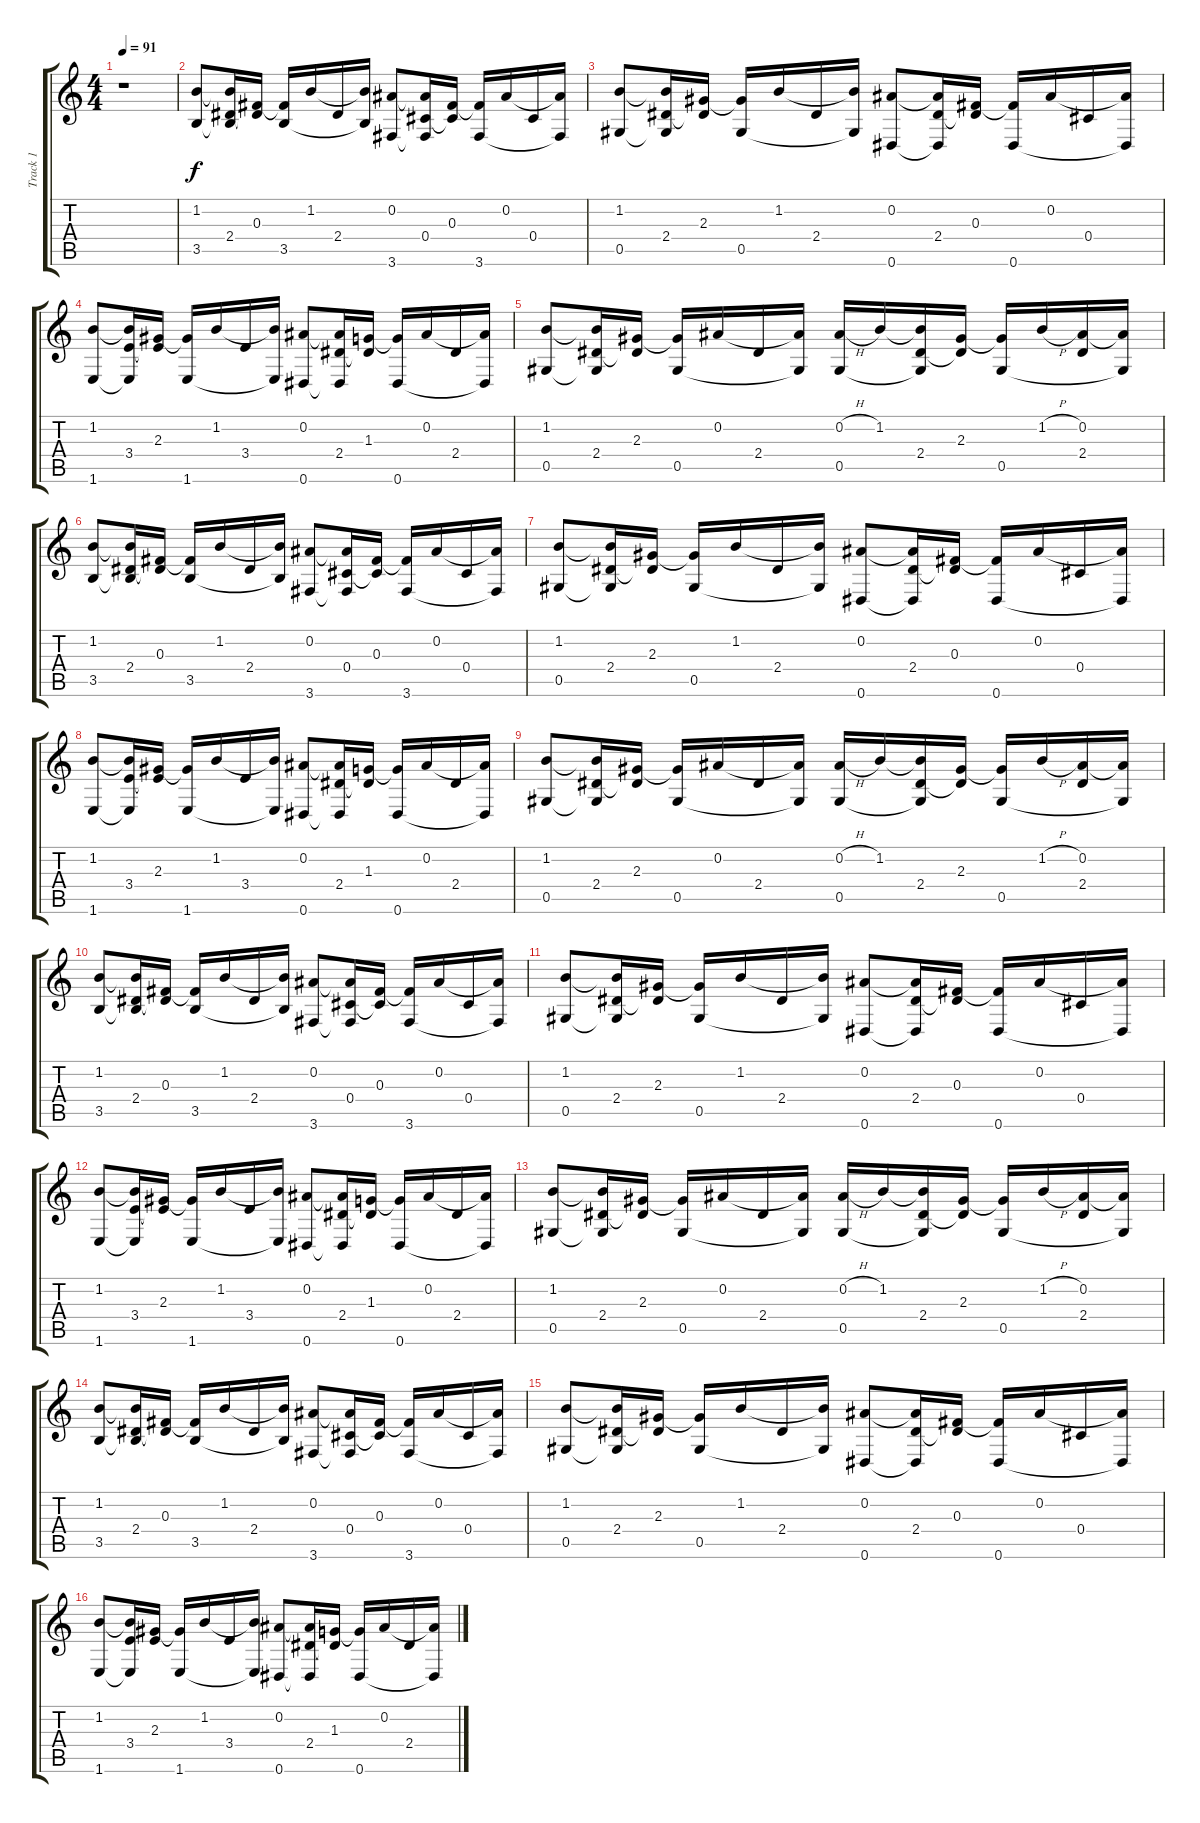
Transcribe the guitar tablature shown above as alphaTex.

\track ("Track 1" "Track 1") {instrument acousticguitarsteel}
\staff {score tabs}
\tuning (Eb4 Bb3 Gb3 Db3 Ab2 Eb2) {hide}
\ts (4 4)
\tempo 91
\clef g2
\ks c
r.1{dy f instrument acousticguitarsteel} |
(1.2 3.5).8 (1.2{t} 2.4 3.5{t}).16 (0.3 2.4{t}).16 (0.3{t} 3.5).16 1.2.16 2.4.16 (1.2{t} 3.5{t}).16 (0.2 3.6).8 (0.2{t} 0.4 3.6{t}).16 (0.3 0.4{t}).16 (0.3{t} 3.6).16 0.2.16 0.4.16 (0.2{t} 3.6{t}).16 |
(1.2 0.5).8 (1.2{t} 2.4 0.5{t}).16 (2.3 2.4{t}).16 (2.3{t} 0.5).16 1.2.16 2.4.16 (1.2{t} 0.5{t}).16 (0.2 0.6).8 (0.2{t} 2.4 0.6{t}).16 (0.3 2.4{t}).16 (0.3{t} 0.6).16 0.2.16 0.4.16 (0.2{t} 0.6{t}).16 |
(1.2 1.6).8 (1.2{t} 3.4 1.6{t}).16 (2.3 3.4{t}).16 (2.3{t} 1.6).16 1.2.16 3.4.16 (1.2{t} 1.6{t}).16 (0.2 0.6).8 (0.2{t} 2.4 0.6{t}).16 (1.3 2.4{t}).16 (1.3{t} 0.6).16 0.2.16 2.4.16 (0.2{t} 0.6{t}).16 |
(1.2 0.5).8 (1.2{t} 2.4 0.5{t}).16 (2.3 2.4{t}).16 (2.3{t} 0.5).16 0.2.16 2.4.16 (0.2{t} 0.5{t}).16 (0.2{h} 0.5).16 1.2.16 (1.2{t} 2.4 0.5{t}).16 (2.3 2.4{t}).16 (2.3{t} 0.5).16 1.2{h}.16 (0.2 2.4).16 (0.2{t} 0.5{t}).16 |
(1.2 3.5).8 (1.2{t} 2.4 3.5{t}).16 (0.3 2.4{t}).16 (0.3{t} 3.5).16 1.2.16 2.4.16 (1.2{t} 3.5{t}).16 (0.2 3.6).8 (0.2{t} 0.4 3.6{t}).16 (0.3 0.4{t}).16 (0.3{t} 3.6).16 0.2.16 0.4.16 (0.2{t} 3.6{t}).16 |
(1.2 0.5).8 (1.2{t} 2.4 0.5{t}).16 (2.3 2.4{t}).16 (2.3{t} 0.5).16 1.2.16 2.4.16 (1.2{t} 0.5{t}).16 (0.2 0.6).8 (0.2{t} 2.4 0.6{t}).16 (0.3 2.4{t}).16 (0.3{t} 0.6).16 0.2.16 0.4.16 (0.2{t} 0.6{t}).16 |
(1.2 1.6).8 (1.2{t} 3.4 1.6{t}).16 (2.3 3.4{t}).16 (2.3{t} 1.6).16 1.2.16 3.4.16 (1.2{t} 1.6{t}).16 (0.2 0.6).8 (0.2{t} 2.4 0.6{t}).16 (1.3 2.4{t}).16 (1.3{t} 0.6).16 0.2.16 2.4.16 (0.2{t} 0.6{t}).16 |
(1.2 0.5).8 (1.2{t} 2.4 0.5{t}).16 (2.3 2.4{t}).16 (2.3{t} 0.5).16 0.2.16 2.4.16 (0.2{t} 0.5{t}).16 (0.2{h} 0.5).16 1.2.16 (1.2{t} 2.4 0.5{t}).16 (2.3 2.4{t}).16 (2.3{t} 0.5).16 1.2{h}.16 (0.2 2.4).16 (0.2{t} 0.5{t}).16 |
(1.2 3.5).8 (1.2{t} 2.4 3.5{t}).16 (0.3 2.4{t}).16 (0.3{t} 3.5).16 1.2.16 2.4.16 (1.2{t} 3.5{t}).16 (0.2 3.6).8 (0.2{t} 0.4 3.6{t}).16 (0.3 0.4{t}).16 (0.3{t} 3.6).16 0.2.16 0.4.16 (0.2{t} 3.6{t}).16 |
(1.2 0.5).8 (1.2{t} 2.4 0.5{t}).16 (2.3 2.4{t}).16 (2.3{t} 0.5).16 1.2.16 2.4.16 (1.2{t} 0.5{t}).16 (0.2 0.6).8 (0.2{t} 2.4 0.6{t}).16 (0.3 2.4{t}).16 (0.3{t} 0.6).16 0.2.16 0.4.16 (0.2{t} 0.6{t}).16 |
(1.2 1.6).8 (1.2{t} 3.4 1.6{t}).16 (2.3 3.4{t}).16 (2.3{t} 1.6).16 1.2.16 3.4.16 (1.2{t} 1.6{t}).16 (0.2 0.6).8 (0.2{t} 2.4 0.6{t}).16 (1.3 2.4{t}).16 (1.3{t} 0.6).16 0.2.16 2.4.16 (0.2{t} 0.6{t}).16 |
(1.2 0.5).8 (1.2{t} 2.4 0.5{t}).16 (2.3 2.4{t}).16 (2.3{t} 0.5).16 0.2.16 2.4.16 (0.2{t} 0.5{t}).16 (0.2{h} 0.5).16 1.2.16 (1.2{t} 2.4 0.5{t}).16 (2.3 2.4{t}).16 (2.3{t} 0.5).16 1.2{h}.16 (0.2 2.4).16 (0.2{t} 0.5{t}).16 |
(1.2 3.5).8 (1.2{t} 2.4 3.5{t}).16 (0.3 2.4{t}).16 (0.3{t} 3.5).16 1.2.16 2.4.16 (1.2{t} 3.5{t}).16 (0.2 3.6).8 (0.2{t} 0.4 3.6{t}).16 (0.3 0.4{t}).16 (0.3{t} 3.6).16 0.2.16 0.4.16 (0.2{t} 3.6{t}).16 |
(1.2 0.5).8 (1.2{t} 2.4 0.5{t}).16 (2.3 2.4{t}).16 (2.3{t} 0.5).16 1.2.16 2.4.16 (1.2{t} 0.5{t}).16 (0.2 0.6).8 (0.2{t} 2.4 0.6{t}).16 (0.3 2.4{t}).16 (0.3{t} 0.6).16 0.2.16 0.4.16 (0.2{t} 0.6{t}).16 |
(1.2 1.6).8 (1.2{t} 3.4 1.6{t}).16 (2.3 3.4{t}).16 (2.3{t} 1.6).16 1.2.16 3.4.16 (1.2{t} 1.6{t}).16 (0.2 0.6).8 (0.2{t} 2.4 0.6{t}).16 (1.3 2.4{t}).16 (1.3{t} 0.6).16 0.2.16 2.4.16 (0.2{t} 0.6{t}).16
